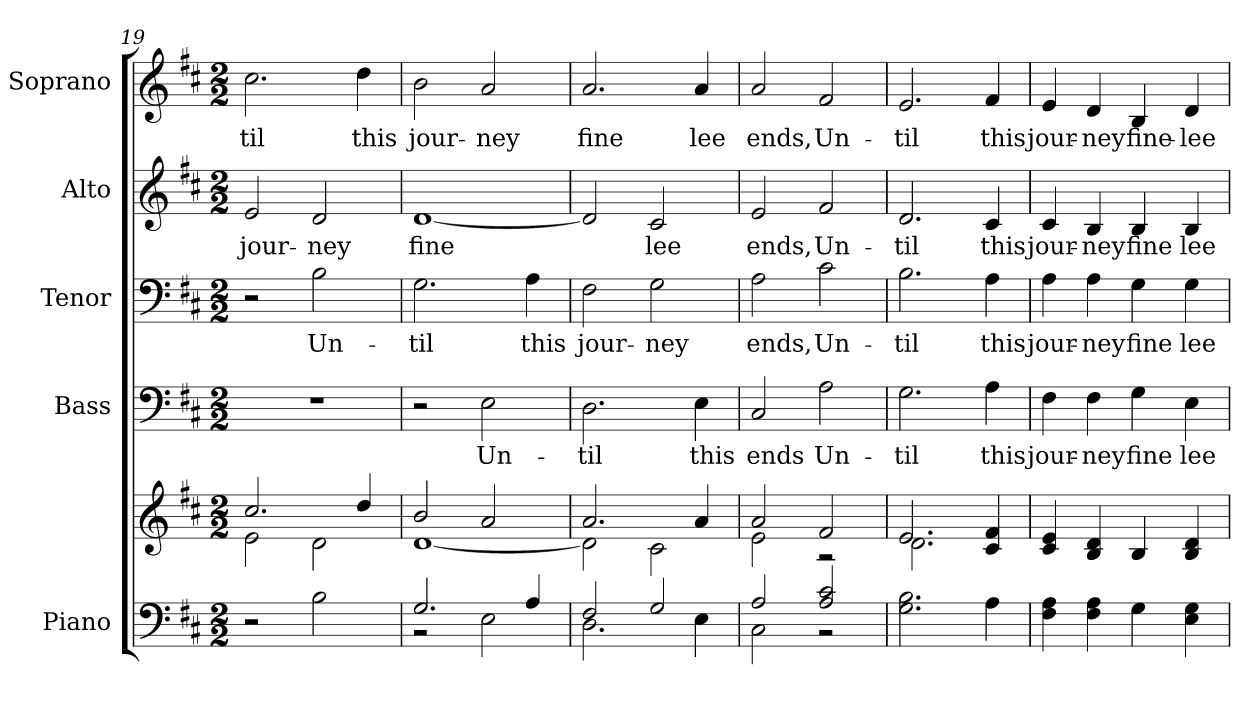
**kern	**kern	**kern	**text	**kern	**text	**kern	**text	**kern	**text
*part5	*part5	*part4	*part4	*part3	*part3	*part2	*part2	*part1	*part1
*staff6	*staff5	*staff4	*staff4	*staff3	*staff3	*staff2	*staff2	*staff1	*staff1
*I"Piano	*	*I"Bass	*	*I"Tenor	*	*I"Alto	*	*I"Soprano	*
*I'Pno.	*	*I'B.	*	*I'T.	*	*I'A.	*	*I'S.	*
!!LO:PB:g=z
*clefF4	*clefG2	*clefF4	*	*clefF4	*	*clefG2	*	*clefG2	*
*k[f#c#]	*k[f#c#]	*k[f#c#]	*	*k[f#c#]	*	*k[f#c#]	*	*k[f#c#]	*
*D:	*D:	*D:	*	*D:	*	*D:	*	*D:	*
*M2/2	*M2/2	*M2/2	*	*M2/2	*	*M2/2	*	*M2/2	*
=19	=19	=19	=19	=19	=19	=19	=19	=19	=19
*	*^	*	*	*	*	*	*	*	*
!	!	!	!	!	!	!	!	!LO:LY:b:color=#000000	!	!
!	!	!	!	!	!	!	!	!	!	!LO:LY:b:color=#000000
2r	2.cc#i/	2ei\	1r	.	2r	.	2ei/	jour-	2.cc#i\	-til
!	!	!	!	!	!	!LO:LY:b:color=#000000	!	!	!	!
!	!	!	!	!	!	!	!	!LO:LY:b:color=#000000	!	!
2Bi\	.	2di\	.	.	2Bi\	Un-	2di/	-ney	.	.
!	!	!	!	!	!	!	!	!	!	!LO:LY:b:color=#000000
.	4ddi/	.	.	.	.	.	.	.	4ddi\	this
=20	=20	=20	=20	=20	=20	=20	=20	=20	=20	=20
*^	*	*	*	*	*	*	*	*	*	*
!	!	!	!	!	!	!	!LO:LY:b:color=#000000	!	!	!	!
!	!	!	!	!	!	!	!	!	!LO:LY:b:color=#000000	!	!
!	!	!	!	!	!	!	!	!	!	!	!LO:LY:b:color=#000000
2.Gi/	2r	2bi/	[<1di	2r	.	2.Gi\	-til	[<1di	fine	2bi\	jour-
!	!	!	!	!	!LO:LY:b:color=#000000	!	!	!	!	!	!
!	!	!	!	!	!	!	!	!	!	!	!LO:LY:b:color=#000000
.	2Ei\	2ai/	.	2Ei\	Un-	.	.	.	.	2ai/	-ney
!	!	!	!	!	!	!	!LO:LY:b:color=#000000	!	!	!	!
4Ai/	.	.	.	.	.	4Ai\	this	.	.	.	.
=21	=21	=21	=21	=21	=21	=21	=21	=21	=21	=21	=21
!	!	!	!	!	!LO:LY:b:color=#000000	!	!	!	!	!	!
!	!	!	!	!	!	!	!LO:LY:b:color=#000000	!	!	!	!
!	!	!	!	!	!	!	!	!	!	!	!LO:LY:b:color=#000000
2F#i/	2.Di\	2.ai/	2di\]	2.Di\	-til	2F#i\	jour-	2di/]	.	2.ai/	fine
!	!	!	!	!	!	!	!LO:LY:b:color=#000000	!	!	!	!
!	!	!	!	!	!	!	!	!	!LO:LY:b:color=#000000	!	!
2Gi/	.	.	2c#i\	.	.	2Gi\	-ney	2c#i/	lee	.	.
!	!	!	!	!	!LO:LY:b:color=#000000	!	!	!	!	!	!
!	!	!	!	!	!	!	!	!	!	!	!LO:LY:b:color=#000000
.	4Ei\	4ai/	.	4Ei\	this	.	.	.	.	4ai/	lee
=22	=22	=22	=22	=22	=22	=22	=22	=22	=22	=22	=22
!	!	!	!	!	!LO:LY:b:color=#000000	!	!	!	!	!	!
!	!	!	!	!	!	!	!LO:LY:b:color=#000000	!	!	!	!
!	!	!	!	!	!	!	!	!	!LO:LY:b:color=#000000	!	!
!	!	!	!	!	!	!	!	!	!	!	!LO:LY:b:color=#000000
2Ai/	2C#i\	2ai/	2ei\	2C#i/	ends	2Ai\	ends,	2ei/	ends,	2ai/	ends,
!	!	!	!	!	!LO:LY:b:color=#000000	!	!	!	!	!	!
!	!	!	!	!	!	!	!LO:LY:b:color=#000000	!	!	!	!
!	!	!	!	!	!	!	!	!	!LO:LY:b:color=#000000	!	!
!	!	!	!	!	!	!	!	!	!	!	!LO:LY:b:color=#000000
2Ai/ 2c#i	2r	2f#i/	2r	2Ai\	Un-	2c#i\	Un-	2f#i/	Un-	2f#i/	Un-
*v	*v	*	*	*	*	*	*	*	*	*	*
=23	=23	=23	=23	=23	=23	=23	=23	=23	=23	=23
*^	*	*	*	*	*	*	*	*	*	*
!	!	!	!	!	!LO:LY:b:color=#000000	!	!	!	!	!	!
*v	*v	*	*	*	*	*	*	*	*	*	*
*^	*	*	*	*	*	*	*	*	*	*
!	!	!	!	!	!	!	!LO:LY:b:color=#000000	!	!	!	!
*v	*v	*	*	*	*	*	*	*	*	*	*
*^	*	*	*	*	*	*	*	*	*	*
!	!	!	!	!	!	!	!	!	!LO:LY:b:color=#000000	!	!
*v	*v	*	*	*	*	*	*	*	*	*	*
*^	*	*	*	*	*	*	*	*	*	*
!	!	!	!	!	!	!	!	!	!	!	!LO:LY:b:color=#000000
*v	*v	*	*	*	*	*	*	*	*	*	*
2.Gi\ 2.Bi	2.ei/	2.di\	2.Gi\	-til	2.Bi\	-til	2.di/	-til	2.ei/	-til
!	!	!	!	!LO:LY:b:color=#000000	!	!	!	!	!	!
!	!	!	!	!	!	!LO:LY:b:color=#000000	!	!	!	!
!	!	!	!	!	!	!	!	!LO:LY:b:color=#000000	!	!
!	!	!	!	!	!	!	!	!	!	!LO:LY:b:color=#000000
4Ai\	4c#i/ 4f#i	4ryy	4Ai\	this	4Ai\	this	4c#i/	this	4f#i/	this
*	*v	*v	*	*	*	*	*	*	*	*
=24	=24	=24	=24	=24	=24	=24	=24	=24	=24
*	*^	*	*	*	*	*	*	*	*
!	!	!	!	!LO:LY:b:color=#000000	!	!	!	!	!	!
*	*v	*v	*	*	*	*	*	*	*	*
*	*^	*	*	*	*	*	*	*	*
!	!	!	!	!	!	!LO:LY:b:color=#000000	!	!	!	!
*	*v	*v	*	*	*	*	*	*	*	*
*	*^	*	*	*	*	*	*	*	*
!	!	!	!	!	!	!	!	!LO:LY:b:color=#000000	!	!
*	*v	*v	*	*	*	*	*	*	*	*
*	*^	*	*	*	*	*	*	*	*
!	!	!	!	!	!	!	!	!	!	!LO:LY:b:color=#000000
*	*v	*v	*	*	*	*	*	*	*	*
4F#i\ 4Ai	4c#i/ 4ei	4F#i\	jour-	4Ai\	jour-	4c#i/	jour-	4ei/	jour-
!	!	!	!LO:LY:b:color=#000000	!	!	!	!	!	!
!	!	!	!	!	!LO:LY:b:color=#000000	!	!	!	!
!	!	!	!	!	!	!	!LO:LY:b:color=#000000	!	!
!	!	!	!	!	!	!	!	!	!LO:LY:b:color=#000000
4F#i\ 4Ai	4Bi/ 4di	4F#i\	-ney	4Ai\	-ney	4Bi/	-ney	4di/	-ney
!	!	!	!LO:LY:b:color=#000000	!	!	!	!	!	!
!	!	!	!	!	!LO:LY:b:color=#000000	!	!	!	!
!	!	!	!	!	!	!	!LO:LY:b:color=#000000	!	!
!	!	!	!	!	!	!	!	!	!LO:LY:b:color=#000000
4Gi\	4Bi/	4Gi\	fine	4Gi\	fine	4Bi/	fine	4Bi/	fine-
!	!	!	!LO:LY:b:color=#000000	!	!	!	!	!	!
!	!	!	!	!	!LO:LY:b:color=#000000	!	!	!	!
!	!	!	!	!	!	!	!LO:LY:b:color=#000000	!	!
!	!	!	!	!	!	!	!	!	!LO:LY:b:color=#000000
4Ei\ 4Gi	4Bi/ 4di	4Ei\	lee	4Gi\	lee	4Bi/	lee	4di/	-lee
=	=	=	=	=	=	=	=	=	=
*-	*-	*-	*-	*-	*-	*-	*-	*-	*-
